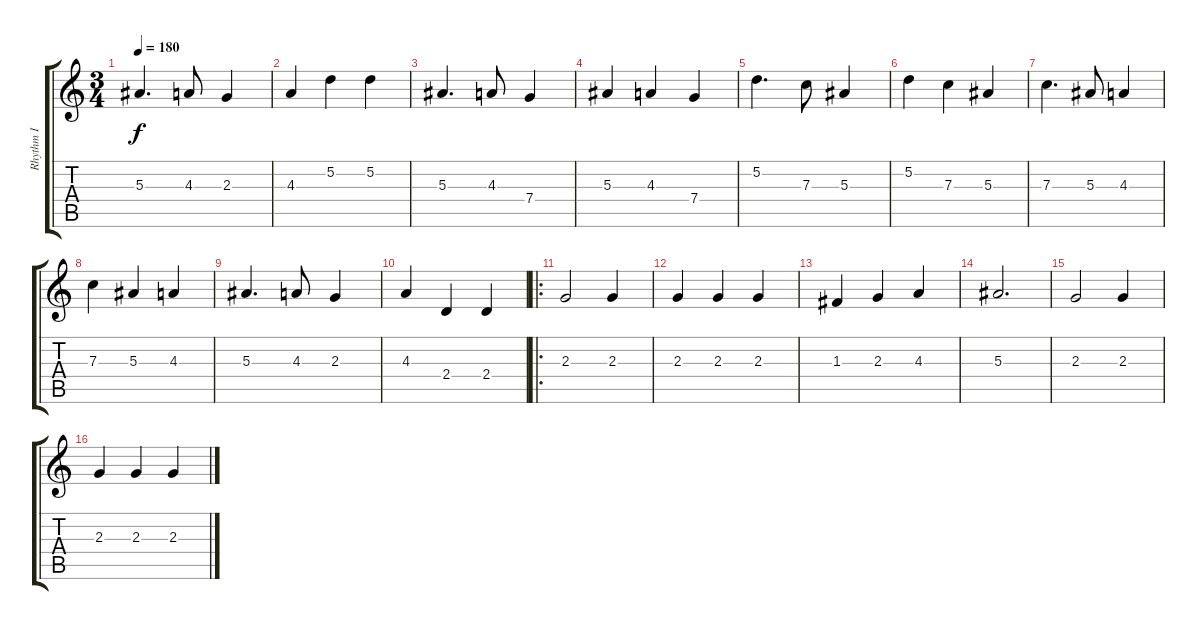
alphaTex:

\track ("Rhythm I" "Rhythm I") {instrument distortionguitar}
\staff {score tabs}
\tuning (D4 A3 F3 C3 G2 D2) {hide}
\ts (3 4)
\tempo 180
\clef g2
\ks c
5.3.4{d dy f} 4.3.8 2.3.4 |
4.3.4 5.2.4 5.2.4 |
5.3.4{d} 4.3.8 7.4.4 |
5.3.4 4.3.4 7.4.4 |
5.2.4{d} 7.3.8 5.3.4 |
5.2.4 7.3.4 5.3.4 |
7.3.4{d} 5.3.8 4.3.4 |
7.3.4 5.3.4 4.3.4 |
5.3.4{d} 4.3.8 2.3.4 |
4.3.4 2.4.4 2.4.4 |
\ro
2.3.2 2.3.4 |
2.3.4 2.3.4 2.3.4 |
1.3.4 2.3.4 4.3.4 |
5.3.2{d} |
2.3.2 2.3.4 |
2.3.4 2.3.4 2.3.4
